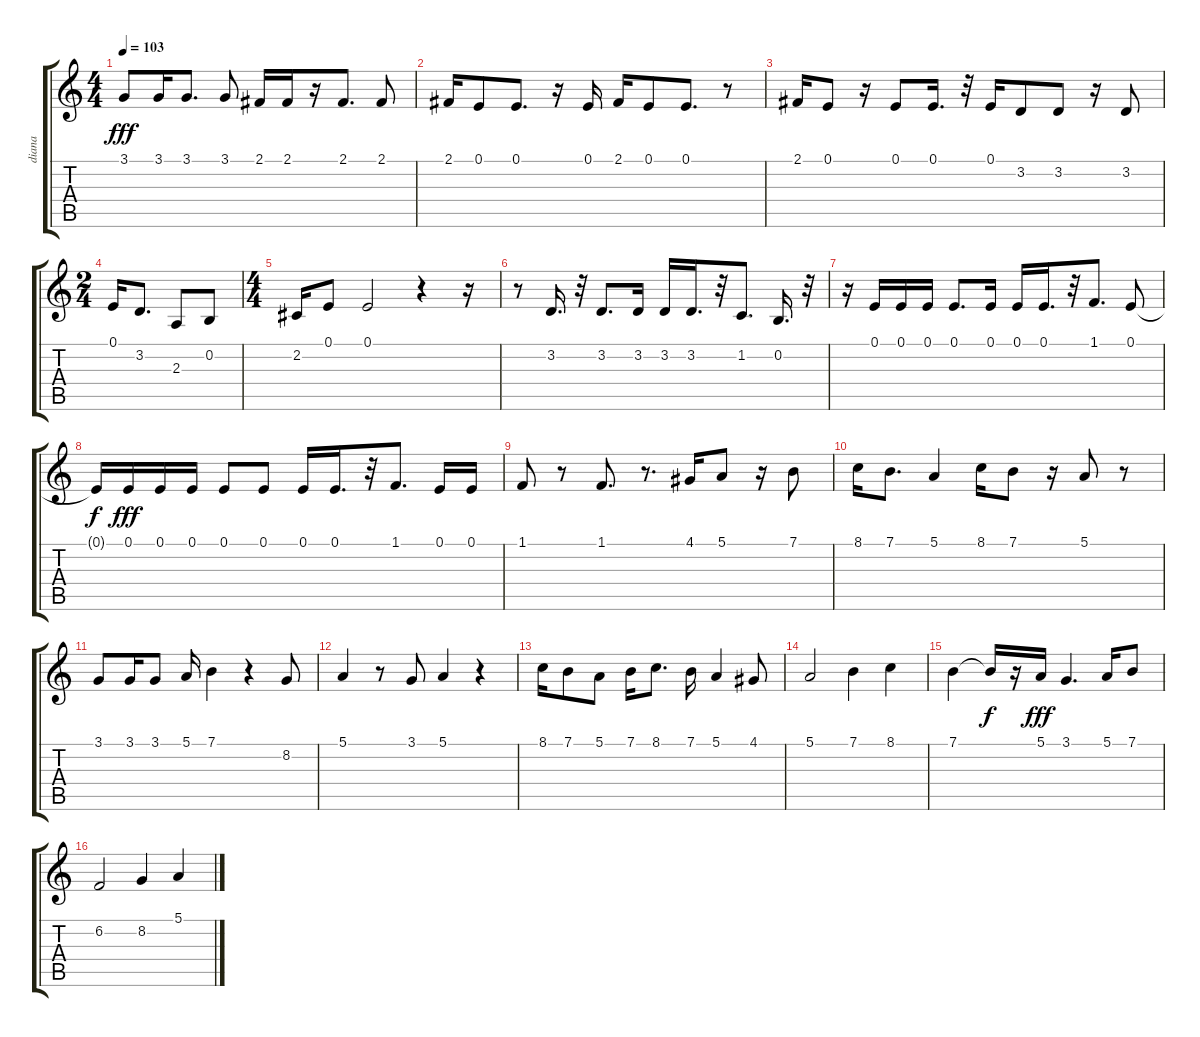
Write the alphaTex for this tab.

\track ("diana" "diana") {instrument flute}
\staff {score tabs}
\tuning (E4 B3 G3 D3 A2 E2) {hide}
\ts (4 4)
\tempo 103
\clef g2
\ks c
3.1.8{dy fff} 3.1.16 3.1.8{d} 3.1.8 2.1.16 2.1.16 r.16 2.1.8{d} 2.1.8 |
2.1.16 0.1.8 0.1.8{d} r.16 0.1.16 2.1.16 0.1.8 0.1.8{d} r.8 |
2.1.16 0.1.8 r.16 0.1.8 0.1.16{d} r.32 0.1.16 3.2.8 3.2.8 r.16 3.2.8 |
\ts (2 4)
0.1.16 3.2.8{d} 2.3.8 0.2.8 |
\ts (4 4)
2.2.16 0.1.8 0.1.2 r.4 r.16 |
r.8 3.2.16{d} r.32 3.2.8{d} 3.2.16 3.2.16 3.2.16{d} r.32 1.2.8{d} 0.2.16{d} r.32 |
r.16 0.1.16 0.1.16 0.1.16 0.1.8{d} 0.1.16 0.1.16 0.1.16{d} r.32 1.1.8{d} 0.1.8 |
0.1{t}.16{dy f} 0.1.16{dy fff} 0.1.16 0.1.16 0.1.8 0.1.8 0.1.16 0.1.16{d} r.32 1.1.8{d} 0.1.16 0.1.16 |
1.1.8 r.8 1.1.8{d} r.8{d} 4.1.16 5.1.8 r.16 7.1.8 |
8.1.16 7.1.8{d} 5.1.4 8.1.16 7.1.8 r.16 5.1.8 r.8 |
3.1.8 3.1.16 3.1.8 5.1.16 7.1.4 r.4 8.2.8 |
5.1.4 r.8 3.1.8 5.1.4 r.4 |
8.1.16 7.1.8 5.1.8 7.1.16 8.1.8{d} 7.1.16 5.1.4 4.1.8 |
5.1.2 7.1.4 8.1.4 |
7.1.4 7.1{t}.16{dy f} r.16 5.1.16{dy fff} 3.1.4{d} 5.1.16 7.1.8 |
6.2.2 8.2.4 5.1.4
